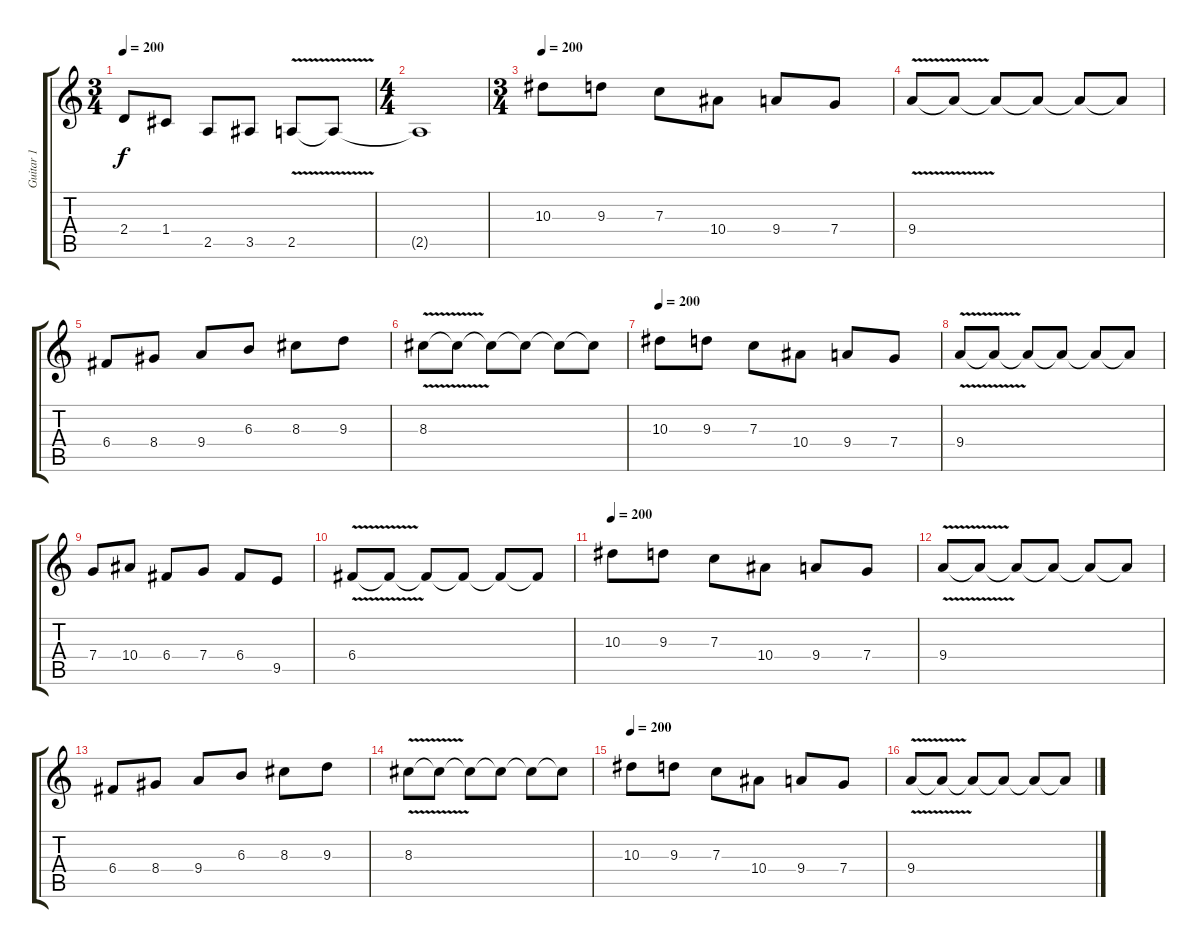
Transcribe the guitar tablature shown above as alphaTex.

\track ("Guitar 1" "Guitar 1") {instrument distortionguitar}
\staff {score tabs}
\tuning (D4 A3 F3 C3 G2 D2) {hide}
\ts (3 4)
\tempo 200
\clef g2
\ks c
2.4.8{dy f} 1.4.8 2.5.8 3.5.8 2.5{v}.8 2.5{t}.8 |
\ts (4 4)
2.5{t}.1 |
\ts (3 4)
\tempo 200
10.3.8 9.3.8 7.3.8 10.4.8 9.4.8 7.4.8 |
9.4{v}.8 9.4{t}.8 9.4{t}.8 9.4{t}.8 9.4{t}.8 9.4{t}.8 |
6.4.8 8.4.8 9.4.8 6.3.8 8.3.8 9.3.8 |
8.3{v}.8 8.3{t}.8 8.3{t}.8 8.3{t}.8 8.3{t}.8 8.3{t}.8 |
\tempo 200
10.3.8 9.3.8 7.3.8 10.4.8 9.4.8 7.4.8 |
9.4{v}.8 9.4{t}.8 9.4{t}.8 9.4{t}.8 9.4{t}.8 9.4{t}.8 |
7.4.8 10.4.8 6.4.8 7.4.8 6.4.8 9.5.8 |
6.4{v}.8 6.4{t}.8 6.4{t}.8 6.4{t}.8 6.4{t}.8 6.4{t}.8 |
\tempo 200
10.3.8 9.3.8 7.3.8 10.4.8 9.4.8 7.4.8 |
9.4{v}.8 9.4{t}.8 9.4{t}.8 9.4{t}.8 9.4{t}.8 9.4{t}.8 |
6.4.8 8.4.8 9.4.8 6.3.8 8.3.8 9.3.8 |
8.3{v}.8 8.3{t}.8 8.3{t}.8 8.3{t}.8 8.3{t}.8 8.3{t}.8 |
\tempo 200
10.3.8 9.3.8 7.3.8 10.4.8 9.4.8 7.4.8 |
9.4{v}.8 9.4{t}.8 9.4{t}.8 9.4{t}.8 9.4{t}.8 9.4{t}.8
